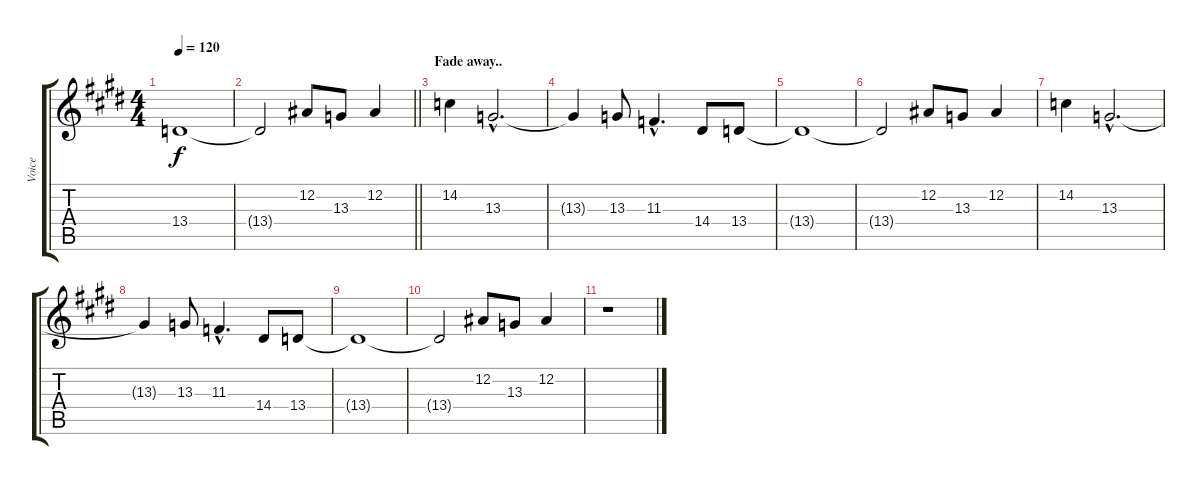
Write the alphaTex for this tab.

\track ("Voice" "Voice") {instrument cello}
\staff {score tabs}
\tuning (Eb4 Bb3 Gb3 Db3 Ab2 Eb2) {hide}
\ts (4 4)
\tempo 120
\clef g2
\ks e
13.4{t}.1{dy f} |
\barLineRight lightlight
13.4{t}.2 12.2.8 13.3.8 12.2.4 |
\section ("" "Fade away..")
14.2.4 13.3{hac}.2{d} |
13.3{t}.4 13.3.8 11.3{hac}.4{d} 14.4.8 13.4.8 |
13.4{t}.1 |
13.4{t}.2 12.2.8 13.3.8 12.2.4 |
14.2.4 13.3{hac}.2{d} |
13.3{t}.4 13.3.8 11.3{hac}.4{d} 14.4.8 13.4.8 |
13.4{t}.1 |
13.4{t}.2 12.2.8 13.3.8 12.2.4 |
r.1
